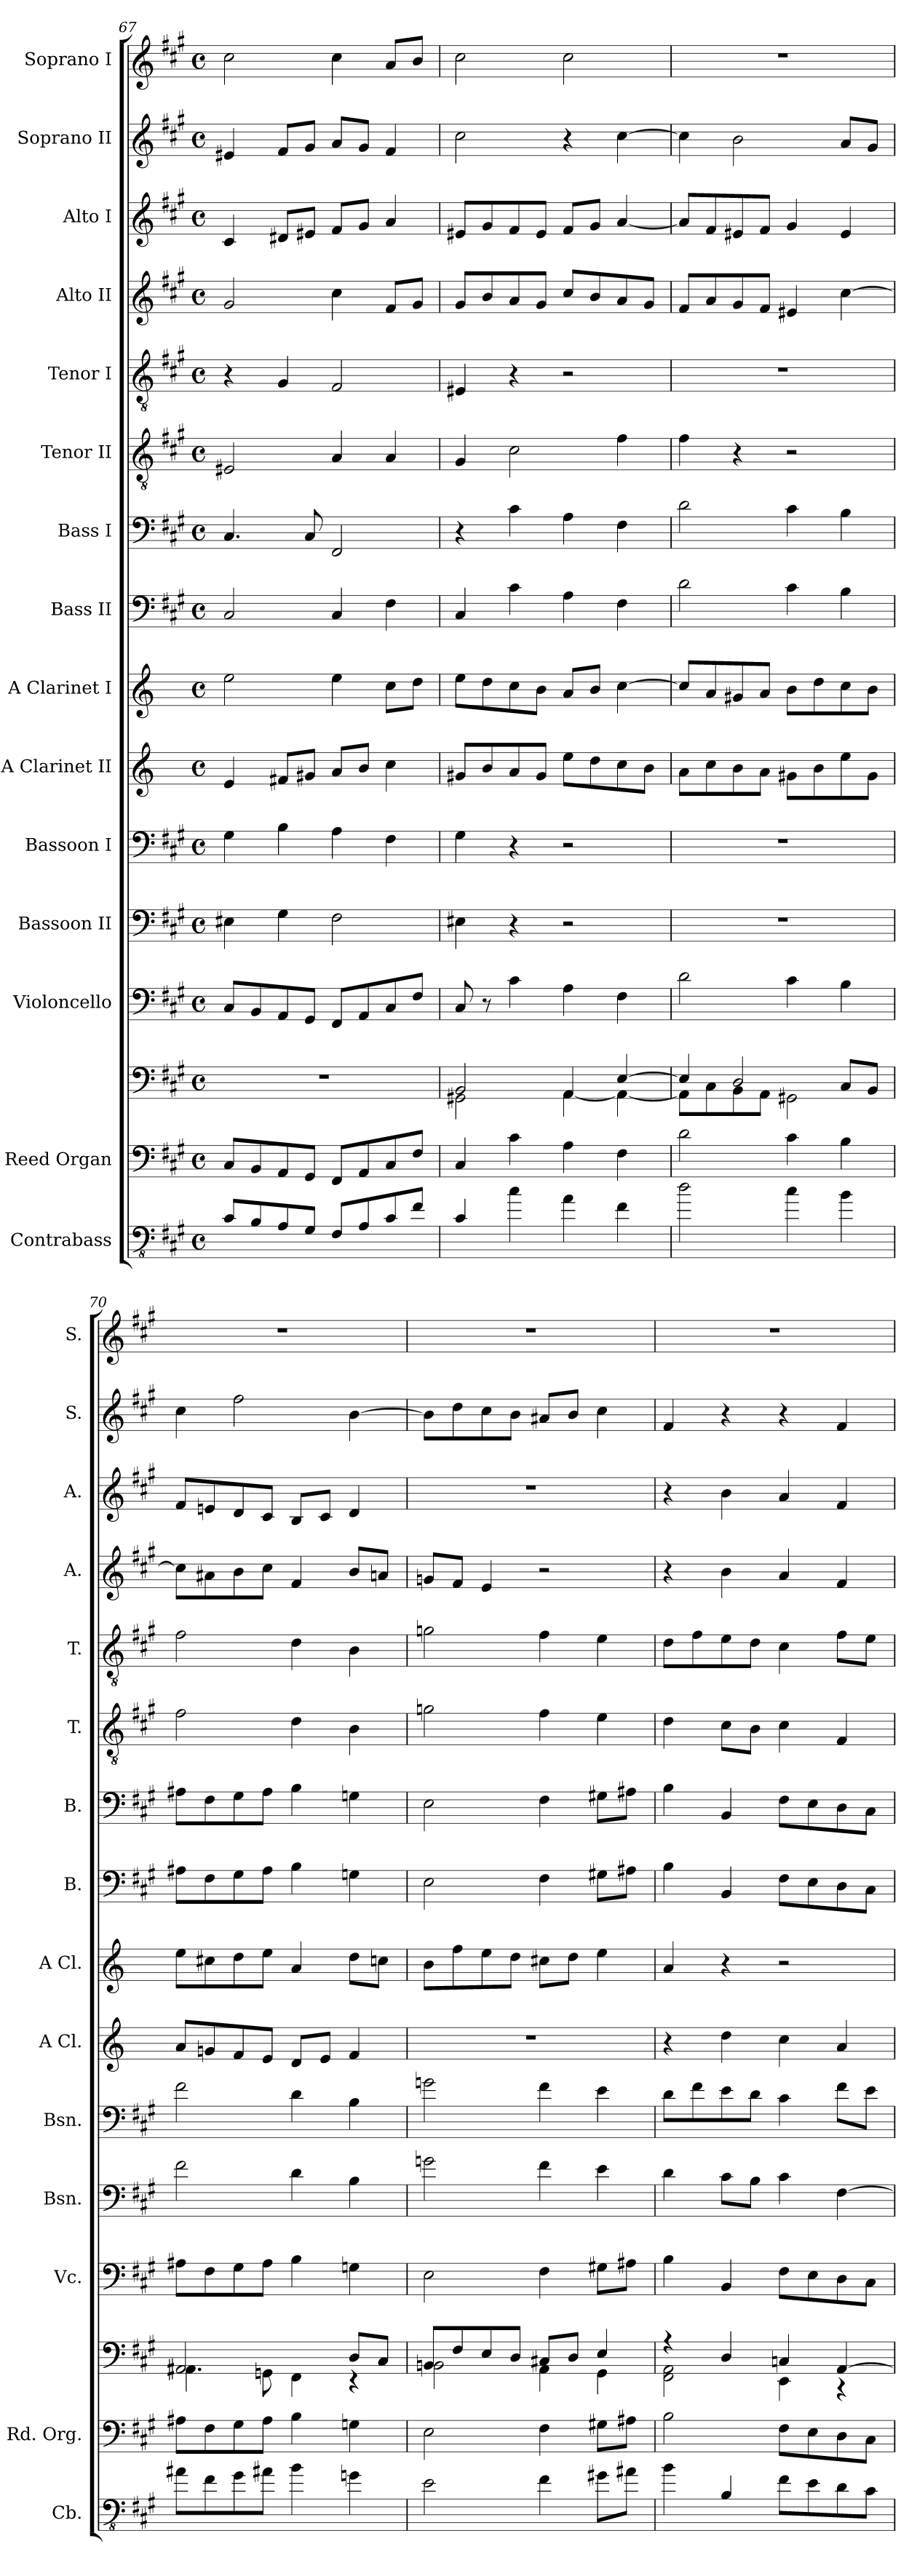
**kern	**kern	**kern	**kern	**kern	**kern	**kern	**kern	**kern	**kern	**kern	**kern	**kern	**kern	**kern	**kern
*part15	*part14	*part14	*part13	*part12	*part11	*part10	*part9	*part8	*part7	*part6	*part5	*part4	*part3	*part2	*part1
*staff16	*staff15	*staff14	*staff13	*staff12	*staff11	*staff10	*staff9	*staff8	*staff7	*staff6	*staff5	*staff4	*staff3	*staff2	*staff1
*I"Contrabass	*I"Reed Organ	*	*I"Violoncello	*I"Bassoon II	*I"Bassoon I	*I"A Clarinet II	*I"A Clarinet I	*I"Bass II	*I"Bass I	*I"Tenor II	*I"Tenor I	*I"Alto II	*I"Alto I	*I"Soprano II	*I"Soprano I
*I'Cb.	*I'Rd. Org.	*	*I'Vc.	*I'Bsn.	*I'Bsn.	*I'A Cl.	*I'A Cl.	*I'B.	*I'B.	*I'T.	*I'T.	*I'A.	*I'A.	*I'S.	*I'S.
*clefFv4	*clefF4	*clefF4	*clefF4	*clefF4	*clefF4	*clefG2	*clefG2	*clefF4	*clefF4	*clefGv2	*clefGv2	*clefG2	*clefG2	*clefG2	*clefG2
*ITrd7c12	*	*	*	*	*	*ITrd2c3	*ITrd2c3	*	*	*	*	*	*	*	*
*k[f#c#g#]	*k[f#c#g#]	*k[f#c#g#]	*k[f#c#g#]	*k[f#c#g#]	*k[f#c#g#]	*k[f#c#g#]	*k[f#c#g#]	*k[f#c#g#]	*k[f#c#g#]	*k[f#c#g#]	*k[f#c#g#]	*k[f#c#g#]	*k[f#c#g#]	*k[f#c#g#]	*k[f#c#g#]
*M4/4	*M4/4	*M4/4	*M4/4	*M4/4	*M4/4	*M4/4	*M4/4	*M4/4	*M4/4	*M4/4	*M4/4	*M4/4	*M4/4	*M4/4	*M4/4
*met(c)	*met(c)	*met(c)	*met(c)	*met(c)	*met(c)	*met(c)	*met(c)	*met(c)	*met(c)	*met(c)	*met(c)	*met(c)	*met(c)	*met(c)	*met(c)
=67	=67	=67	=67	=67	=67	=67	=67	=67	=67	=67	=67	=67	=67	=67	=67
8CC#/L	8C#/L	1r	8C#/L	4E#X\	4G#\	4c#/	2cc#\	2C#/	4.C#/	2E#X/	4r	2g#/	4c#/	4e#X/	2cc#\
8BBB/	8BB/	.	8BB/	.	.	.	.	.	.	.	.	.	.	.	.
8AAA/	8AA/	.	8AA/	4G#\	4B\	8d#X/L	.	.	.	.	4G#/	.	8d#X/L	8f#/L	.
8GGG#/J	8GG#/J	.	8GG#/J	.	.	8e#X/J	.	.	8C#/	.	.	.	8e#X/J	8g#/J	.
8FFF#/L	8FF#/L	.	8FF#/L	2F#\	4A\	8f#/L	4cc#\	4C#/	2FF#/	4A/	2F#/	4cc#\	8f#/L	8a/L	4cc#\
8AAA/	8AA/	.	8AA/	.	.	8g#/J	.	.	.	.	.	.	8g#/J	8g#/J	.
8CC#/	8C#/	.	8C#/	.	4F#\	4a\	8a\L	4F#\	.	4A/	.	8f#/L	4a/	4f#/	8a/L
8FF#/J	8F#/J	.	8F#/J	.	.	.	8b\J	.	.	.	.	8g#/J	.	.	8b/J
!!LO:PB:g=z
=68	=68	=68	=68	=68	=68	=68	=68	=68	=68	=68	=68	=68	=68	=68	=68
*	*	*^	*	*	*	*	*	*	*	*	*	*	*	*	*
4CC#/	4C#/	2BB/	2GG#X\	8C#/	4E#X\	4G#\	8e#X/L	8cc#\L	4C#/	4r	4G#/	4E#X/	8g#/L	8e#X/L	2cc#\	2cc#\
.	.	.	.	8r	.	.	8g#/	8b\	.	.	.	.	8b/	8g#/	.	.
4C#\	4c#\	.	.	4c#\	4r	4r	8f#/	8a\	4c#\	4c#\	2c#\	4r	8a/	8f#/	.	.
.	.	.	.	.	.	.	8e#/J	8g#\J	.	.	.	.	8g#/J	8e#/J	.	.
4AA\	4A\	4AA/	[4AA\	4A\	2r	2r	8cc#\L	8f#/L	4A\	4A\	.	2r	8cc#/L	8f#/L	4r	2cc#\
.	.	.	.	.	.	.	8b\	8g#/J	.	.	.	.	8b/	8g#/J	.	.
4FF#\	4F#\	[4E/	4AA\_	4F#\	.	.	8a\	[4a\	4F#\	4F#\	4f#\	.	8a/	[4a/	[4cc#\	.
.	.	.	.	.	.	.	8g#\J	.	.	.	.	.	8g#/J	.	.	.
=69	=69	=69	=69	=69	=69	=69	=69	=69	=69	=69	=69	=69	=69	=69	=69	=69
2D\	2d\	4E/]	8AA\L]	2d\	1r	1r	8f#\L	8a/L]	2d\	2d\	4f#\	1r	8f#/L	8a/L]	4cc#\]	1r
.	.	.	8C#\	.	.	.	8a\	8f#/	.	.	.	.	8a/	8f#/	.	.
.	.	2D/	8BB\	.	.	.	8g#\	8e#X/	.	.	4r	.	8g#/	8e#X/	2b\	.
.	.	.	8AA\J	.	.	.	8f#\J	8f#/J	.	.	.	.	8f#/J	8f#/J	.	.
4C#\	4c#\	.	2GG#X\	4c#\	.	.	8e#X\L	8g#\L	4c#\	4c#\	2r	.	4e#X/	4g#/	.	.
.	.	.	.	.	.	.	8g#\	8b\	.	.	.	.	.	.	.	.
4BB\	4B\	8C#/L	.	4B\	.	.	8cc#\	8a\	4B\	4B\	.	.	[4cc#\	4e#/	8a/L	.
.	.	8BB/J	.	.	.	.	8e#\J	8g#\J	.	.	.	.	.	.	8g#/J	.
=70	=70	=70	=70	=70	=70	=70	=70	=70	=70	=70	=70	=70	=70	=70	=70	=70
8AA#X\L	8A#X\L	2.AA#X/	4.AA#X\	8A#X\L	2f#\	2f#\	8f#/L	8cc#\L	8A#X\L	8A#X\L	2f#\	2f#\	8cc#\L]	8f#/L	4cc#\	1r
8FF#\	8F#\	.	.	8F#\	.	.	8en/	8a#X\	8F#\	8F#\	.	.	8a#X\	8en/	.	.
8GG#\	8G#\	.	.	8G#\	.	.	8d/	8b\	8G#\	8G#\	.	.	8b\	8d/	2ff#\	.
8AA#X\J	8A#\J	.	8GGn\	8A#\J	.	.	8c#/J	8cc#\J	8A#\J	8A#\J	.	.	8cc#\J	8c#/J	.	.
4BB\	4B\	.	4FF#\	4B\	4d\	4d\	8B/L	4f#/	4B\	4B\	4d\	4d\	4f#/	8B/L	.	.
.	.	.	.	.	.	.	8c#/J	.	.	.	.	.	.	8c#/J	.	.
4GGn\	4Gn\	8D/L	4r	4Gn\	4B\	4B\	4d/	8b\L	4Gn\	4Gn\	4B\	4B\	8b/L	4d/	[4b\	.
.	.	8C#/J	.	.	.	.	.	8an\J	.	.	.	.	8an/J	.	.	.
!!LO:PB:g=z
=71	=71	=71	=71	=71	=71	=71	=71	=71	=71	=71	=71	=71	=71	=71	=71	=71
2EE\	2E\	8BBn/L	2BB\	2E\	2gn\	2gn\	1r	8g#\L	2E\	2E\	2gn\	2gn\	8gn/L	1r	8b\L]	1r
.	.	8F#/	.	.	.	.	.	8dd\	.	.	.	.	8f#/J	.	8dd\	.
.	.	8E/	.	.	.	.	.	8cc#\	.	.	.	.	4e/	.	8cc#\	.
.	.	8D/J	.	.	.	.	.	8b\J	.	.	.	.	.	.	8b\J	.
4FF#\	4F#\	8C#X/L	4AA\	4F#\	4f#\	4f#\	.	8a#X\L	4F#\	4F#\	4f#\	4f#\	2r	.	8a#X/L	.
.	.	8D/J	.	.	.	.	.	8b\J	.	.	.	.	.	.	8b/J	.
8GG#X\L	8G#X\L	4E/	4GG#\	8G#X\L	4e\	4e\	.	4cc#\	8G#X\L	8G#X\L	4e\	4e\	.	.	4cc#\	.
8AA#X\J	8A#X\J	.	.	8A#X\J	.	.	.	.	8A#X\J	8A#X\J	.	.	.	.	.	.
=72	=72	=72	=72	=72	=72	=72	=72	=72	=72	=72	=72	=72	=72	=72	=72	=72
4BB\	2B\	4r	2FF#\ 2AA\	4B\	4d\	8d\L	4r	4f#/	4B\	4B\	4d\	8d\L	4r	4r	4f#/	1r
.	.	.	.	.	.	8f#\	.	.	.	.	.	8f#\	.	.	.	.
4BBB/	.	4D/	.	4BB/	8c#\L	8e\	4b\	4r	4BB/	4BB/	8c#\L	8e\	4b\	4b\	4r	.
.	.	.	.	.	8B\J	8d\J	.	.	.	.	8B\J	8d\J	.	.	.	.
8FF#\L	8F#\L	4Cn/	4EE\	8F#\L	4c#\	4c#\	4a\	2r	8F#\L	8F#\L	4c#\	4c#\	4a/	4a/	4r	.
8EE\	8E\	.	.	8E\	.	.	.	.	8E\	8E\	.	.	.	.	.	.
8DD\	8D\	[4AA/	4r	8D\	[4F#\	8f#\L	4f#/	.	8D\	8D\	4F#/	8f#\L	4f#/	4f#/	4f#/	.
8CC#\J	8C#\J	.	.	8C#\J	.	8e\J	.	.	8C#\J	8C#\J	.	8e\J	.	.	.	.
*	*	*v	*v	*	*	*	*	*	*	*	*	*	*	*	*	*
=	=	=	=	=	=	=	=	=	=	=	=	=	=	=	=
*-	*-	*-	*-	*-	*-	*-	*-	*-	*-	*-	*-	*-	*-	*-	*-
